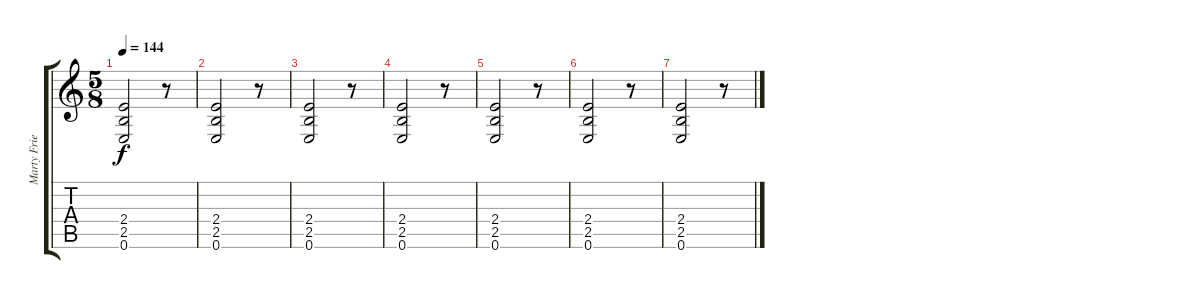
\track ("Marty Friedman" "Marty Frie") {instrument distortionguitar}
\staff {score tabs}
\tuning (E4 B3 G3 D3 A2 E2) {hide}
\ts (5 8)
\tempo 144
\clef g2
\ks c
(2.4 2.5 0.6).2{dy f volume 7} r.8 |
(2.4 2.5 0.6).2{volume 6} r.8 |
(2.4 2.5 0.6).2{volume 5} r.8 |
(2.4 2.5 0.6).2{volume 4} r.8 |
(2.4 2.5 0.6).2{volume 3} r.8 |
(2.4 2.5 0.6).2{volume 2} r.8 |
(2.4 2.5 0.6).2{volume 1} r.8
